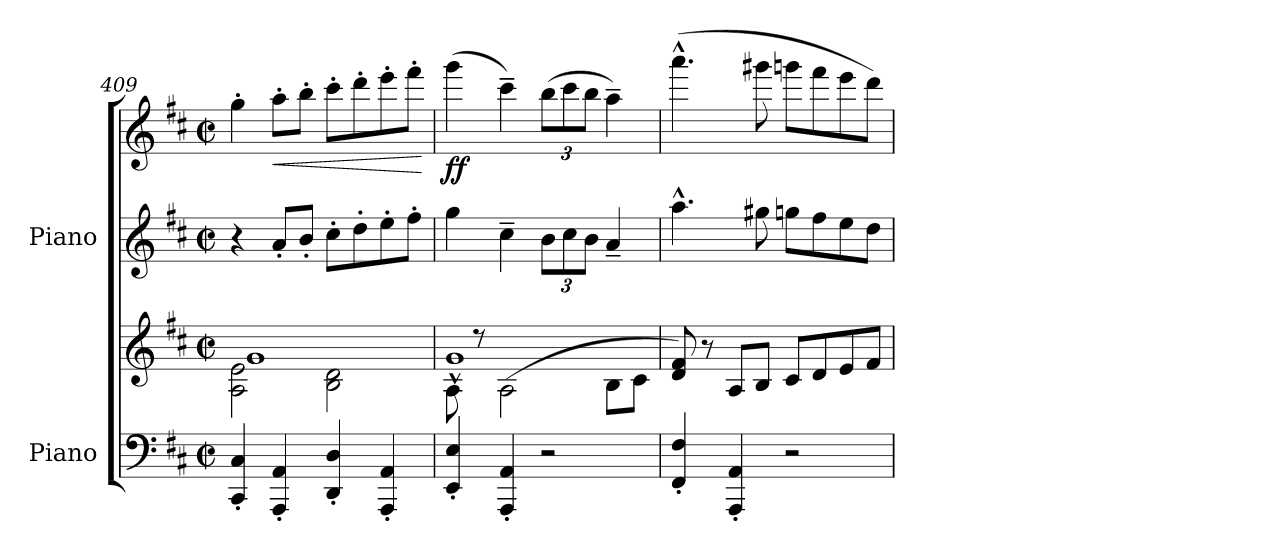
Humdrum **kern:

**kern	**kern	**kern	**kern	**dynam
*part2	*part2	*part1	*part1	*part1
*staff4	*staff3	*staff2	*staff1	*staff1/2
*I"Piano	*	*I"Piano	*	*
*I'Pno.	*	*I'Pno.	*	*
*clefF4	*clefG2	*clefG2	*clefG2	*
*k[f#c#]	*k[f#c#]	*k[f#c#]	*k[f#c#]	*
*M2/2	*M2/2	*M2/2	*M2/2	*
*met(c|)	*met(c|)	*met(c|)	*met(c|)	*
=409	=409	=409	=409	=409
*	*^	*	*	*
4CC#/' 4C#/'	2A\ 2e\	1g	4r	4gg'\	.
!	!	!	!	!	!LO:HP:b
4AAA/' 4AA/'	.	.	8a'/L	8aa'\L	<
.	.	.	8b'/J	8bb'\J	.
4DD/' 4D/'	2B\ 2d\	.	8cc#'\L	8ccc#'\L	.
.	.	.	8dd'\	8ddd'\	.
4AAA/' 4AA/'	.	.	8ee'\	8eee'\	.
.	.	.	8ff#'\J	8fff#'\J	.
*	*v	*v	*	*	*
.	.	.	.	[
=410	=410	=410	=410	=410
*	*^	*	*	*
!	!	!	!	!	!LO:DY:b
4EE/' 4E/'	8A\	1g^^	4gg\	(>4ggg\	ff
.	8r	.	.	.	.
4AAA/' 4AA/'	(>2A\	.	4cc#~\	4ccc#~\)	.
*	*	*	*Xbrackettup	*Xbrackettup	*
2r	.	.	12b\L	(>12bb\L	.
.	.	.	12cc#\	12ccc#\	.
.	.	.	12b\J	12bb\J	.
.	8B\L	.	4a~/	4aa~\)	.
.	8c#\J	.	.	.	.
*	*v	*v	*	*	*
=411	=411	=411	=411	=411
4FF#/' 4F#/'	8d/ 8f#/)	4.aa^^\	(>4.aaa^^\	.
.	8r	.	.	.
4AAA/' 4AA/'	8A/L	.	.	.
.	8B/J	8gg#X\	8ggg#X\	.
2r	8c#/L	8ggn\L	8gggn\L	.
.	8d/	8ff#\	8fff#\	.
.	8e/	8ee\	8eee\	.
.	8f#/J	8dd\J	8ddd\J)	.
=	=	=	=	=
*-	*-	*-	*-	*-
